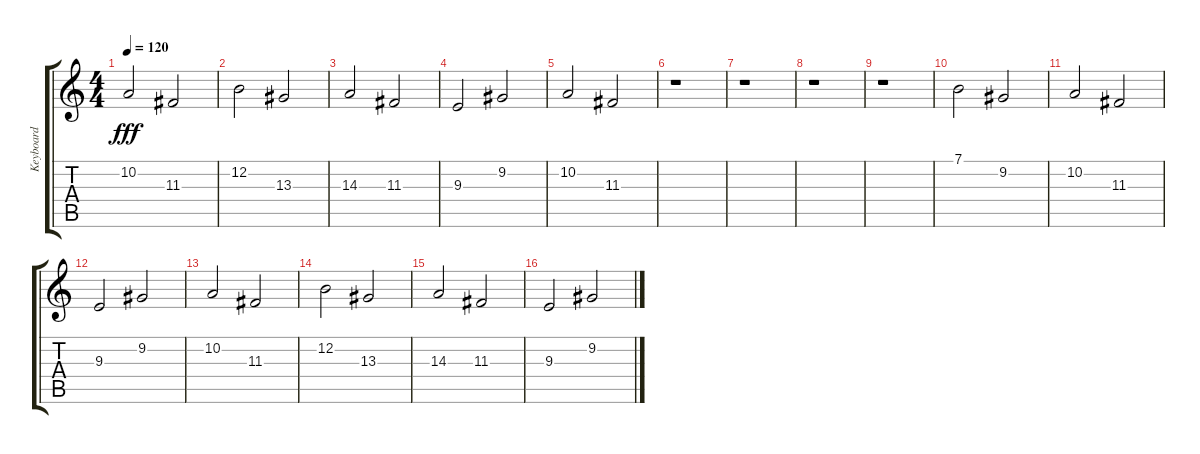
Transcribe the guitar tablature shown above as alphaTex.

\track ("Keyboard" "Keyboard") {instrument recorder}
\staff {score tabs}
\tuning (E4 B3 G3 D3 A2 E2) {hide}
\ts (4 4)
\tempo 120
\clef g2
\ks c
10.2.2{dy fff} 11.3.2 |
12.2.2 13.3.2 |
14.3.2 11.3.2 |
9.3.2 9.2.2 |
10.2.2 11.3.2 |
r.1 |
r.1 |
r.1 |
r.1 |
7.1.2 9.2.2 |
10.2.2 11.3.2 |
9.3.2 9.2.2 |
10.2.2 11.3.2 |
12.2.2 13.3.2 |
14.3.2 11.3.2 |
9.3.2 9.2.2
